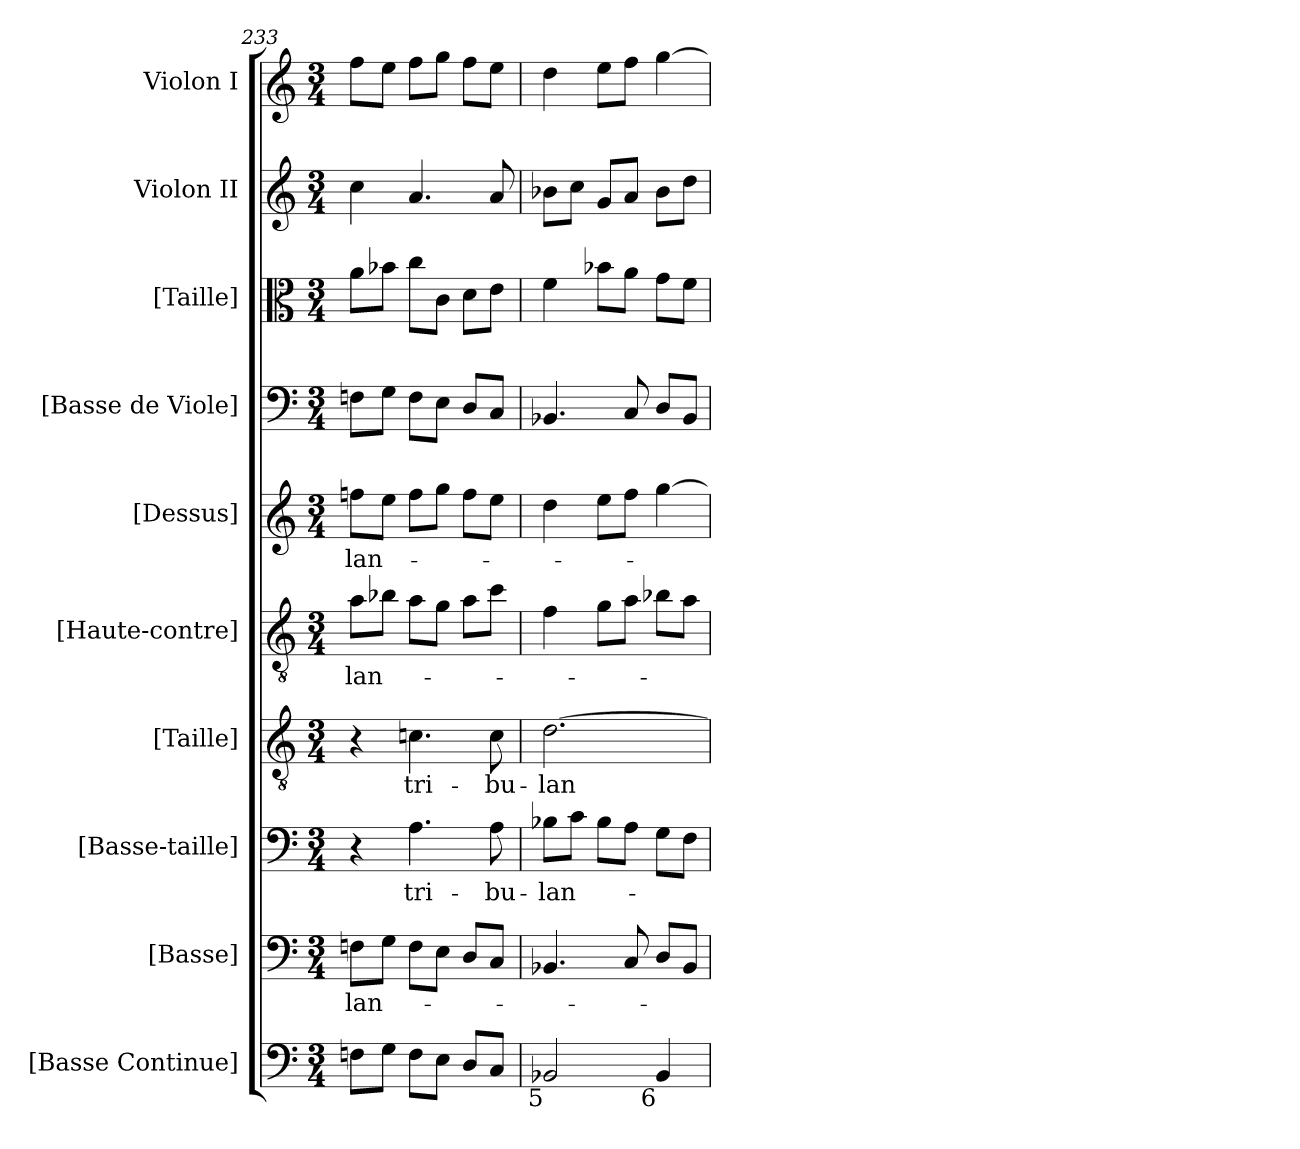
**kern	**kern	**text	**kern	**text	**kern	**text	**kern	**text	**kern	**text	**kern	**kern	**kern	**kern
*part10	*part9	*part9	*part8	*part8	*part7	*part7	*part6	*part6	*part5	*part5	*part4	*part3	*part2	*part1
*staff10	*staff9	*staff9	*staff8	*staff8	*staff7	*staff7	*staff6	*staff6	*staff5	*staff5	*staff4	*staff3	*staff2	*staff1
*I"[Basse Continue]	*I"[Basse]	*	*I"[Basse-taille]	*	*I"[Taille]	*	*I"[Haute-contre]	*	*I"[Dessus]	*	*I"[Basse de Viole]	*I"[Taille]	*I"Violon II	*I"Violon I
*I'B.c.	*I'B.	*	*I'B.t.	*	*I'T.	*	*I'H.C.	*	*I'D.	*	*	*	*I'Vln. II	*I'Vln. I
*clefF4	*clefF4	*	*clefF4	*	*clefGv2	*	*clefGv2	*	*clefG2	*	*clefF4	*clefC3	*clefG2	*clefG2
*	*	*	*	*	*ITrd7c12	*	*ITrd7c12	*	*	*	*	*	*	*
*k[]	*k[]	*	*k[]	*	*k[]	*	*k[]	*	*k[]	*	*k[]	*k[]	*k[]	*k[]
*M3/4	*M3/4	*	*M3/4	*	*M3/4	*	*M3/4	*	*M3/4	*	*M3/4	*M3/4	*M3/4	*M3/4
=233	=233	=233	=233	=233	=233	=233	=233	=233	=233	=233	=233	=233	=233	=233
!	!	!LO:LY:b:color=#000000	!	!	!	!	!	!	!	!	!	!	!	!
!	!	!	!	!	!	!	!	!LO:LY:b:color=#000000	!	!	!	!	!	!
!	!	!	!	!	!	!	!	!	!	!LO:LY:b:color=#000000	!	!	!	!
8Fni\L	8Fni\L	-lan-	4r	.	4r	.	8Ai\L	-lan-	8ffni\L	-lan-	8Fni\L	8ai\L	4cci\	8ffi\L
8Gi\J	8Gi\J	.	.	.	.	.	8B-Xi\J	.	8eei\J	.	8Gi\J	8b-Xi\J	.	8eei\J
!	!	!	!	!LO:LY:b:color=#000000	!	!	!	!	!	!	!	!	!	!
!	!	!	!	!	!	!LO:LY:b:color=#000000	!	!	!	!	!	!	!	!
8Fi\L	8Fi\L	.	4.Ai\	tri-	4.Cni\	tri-	8Ai\L	.	8ffi\L	.	8Fi\L	8cci\L	4.ai/	8ffi\L
8Ei\J	8Ei\J	.	.	.	.	.	8Gi\J	.	8ggi\J	.	8Ei\J	8ci\J	.	8ggi\J
8Di/L	8Di/L	.	.	.	.	.	8Ai\L	.	8ffi\L	.	8Di/L	8di\L	.	8ffi\L
!	!	!	!	!LO:LY:b:color=#000000	!	!	!	!	!	!	!	!	!	!
!	!	!	!	!	!	!LO:LY:b:color=#000000	!	!	!	!	!	!	!	!
8Ci/J	8Ci/J	.	8Ai\	-bu-	8Ci\	-bu-	8ci\J	.	8eei\J	.	8Ci/J	8ei\J	8ai/	8eei\J
!!LO:PB:g=z
=234	=234	=234	=234	=234	=234	=234	=234	=234	=234	=234	=234	=234	=234	=234
!	!	!	!	!LO:LY:b:color=#000000	!	!	!	!	!	!	!	!	!	!
!LO:TX:b:rj:t=5	!	!	!	!	!	!	!	!	!	!	!	!	!	!
!	!	!	!	!	!	!LO:LY:b:color=#000000	!	!	!	!	!	!	!	!
2BB-Xi/	4.BB-Xi/	.	8B-Xi\L	-lan-	[2.Di\	-lan-	4Fi\	.	4ddi\	.	4.BB-Xi/	4fi\	8b-Xi\L	4ddi\
.	.	.	8ci\J	.	.	.	.	.	.	.	.	.	8cci\J	.
.	.	.	8B-i\L	.	.	.	8Gi\L	.	8eei\L	.	.	8b-Xi\L	8gi/L	8eei\L
.	8Ci/	.	8Ai\J	.	.	.	8Ai\J	.	8ffi\J	.	8Ci/	8ai\J	8ai/J	8ffi\J
!LO:TX:b:rj:t=6	!	!	!	!	!	!	!	!	!	!	!	!	!	!
4BB-i/	8Di/L	.	8Gi\L	.	.	.	8B-Xi\L	.	[4ggi\	.	8Di/L	8gi\L	8b-i\L	[4ggi\
.	8BB-i/J	.	8Fi\J	.	.	.	8Ai\J	.	.	.	8BB-i/J	8fi\J	8ddi\J	.
=	=	=	=	=	=	=	=	=	=	=	=	=	=	=
*-	*-	*-	*-	*-	*-	*-	*-	*-	*-	*-	*-	*-	*-	*-
